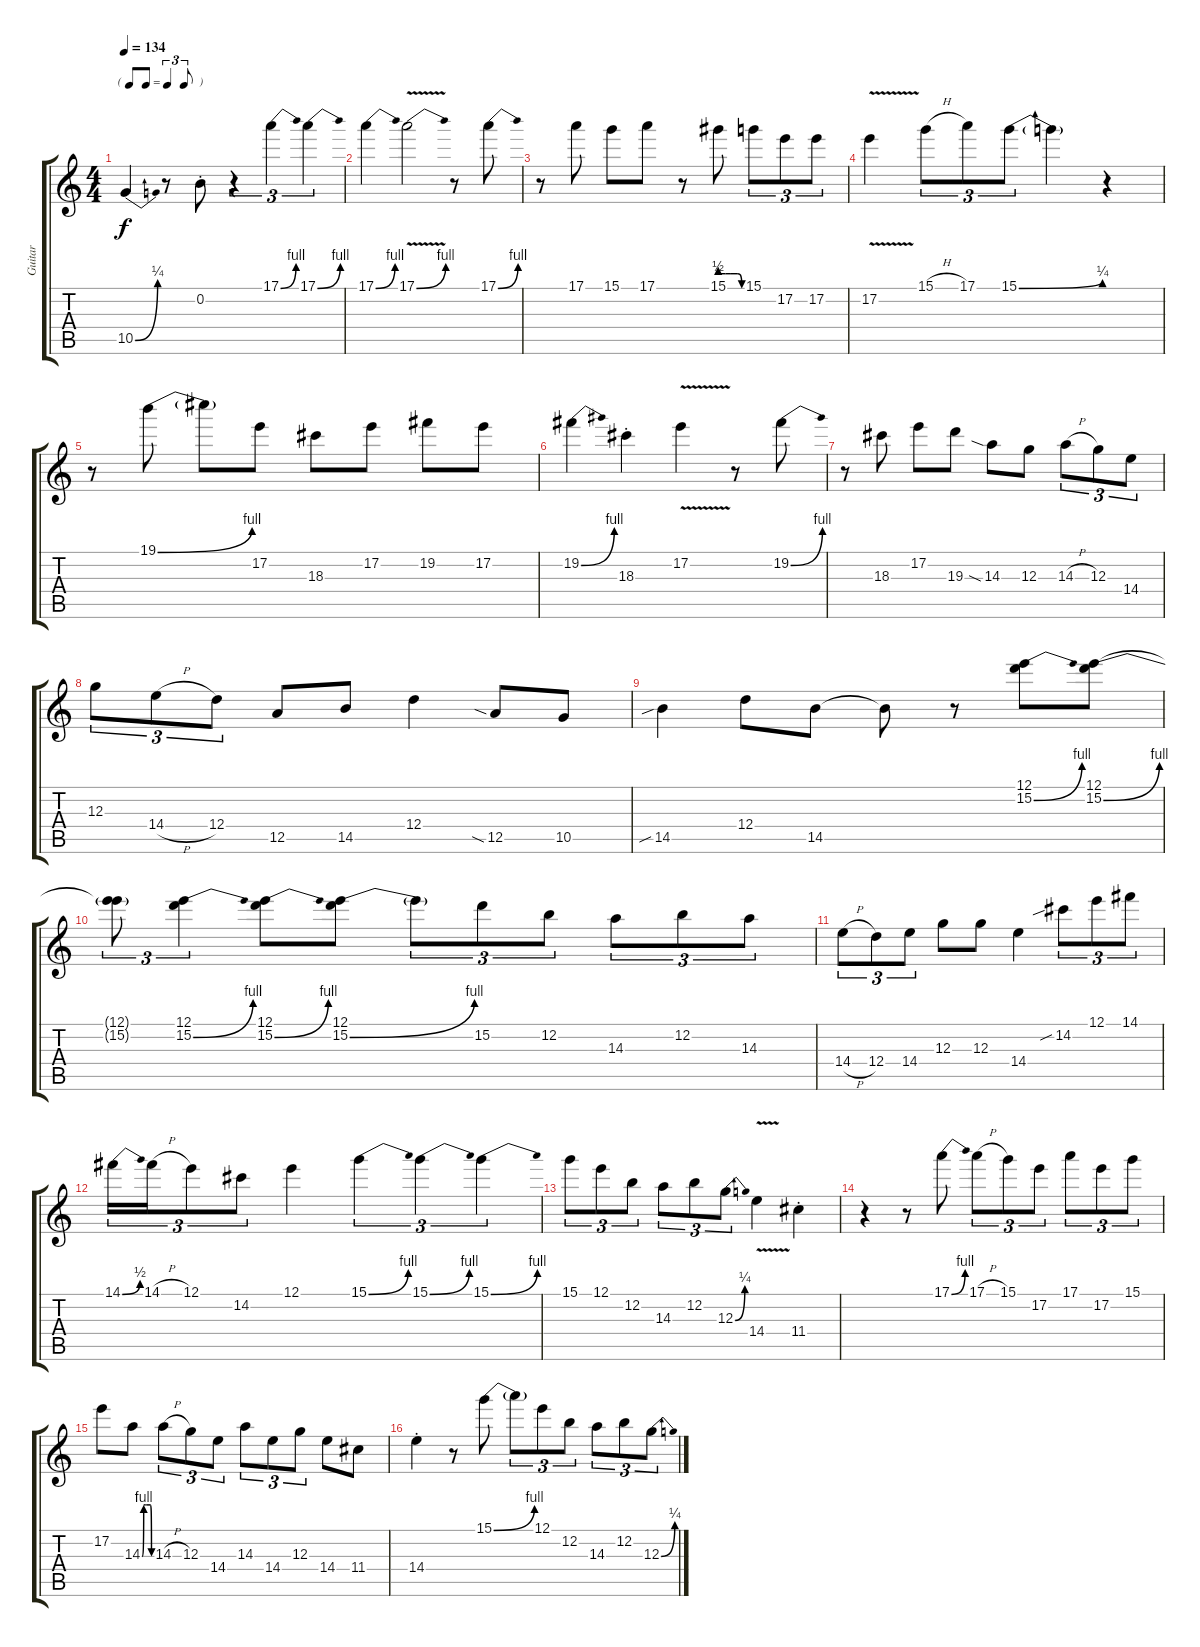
\track ("Guitar" "Guitar") {instrument overdrivenguitar}
\staff {score tabs}
\tuning (E4 B3 G3 D3 A2 E2) {hide}
\ts (4 4)
\tf triplet8th
\tempo 134
\clef g2
\ks c
10.5{be (bend 0 0 60 1)}.4{dy f} r.8 0.2{st}.8 r.4{tu (3 2)} 17.1{be (bend 0 0 60 4)}.4{tu (3 2)} 17.1{be (bend 0 0 60 4)}.4{tu (3 2)} |
17.1{be (bend 0 0 60 4)}.4 17.1{be (bend 0 0 60 4) v}.2 r.8 17.1{be (bend 0 0 60 4)}.8 |
r.8 17.1.8 15.1.8 17.1.8 r.8 15.1{be (custom 0 2 15 2 30 2 49 2 60 0)}.8 15.1.8{tu (3 2)} 17.2.8{tu (3 2)} 17.2.8{tu (3 2)} |
17.2{v}.4 15.1{h}.8{tu (3 2)} 17.1.8{tu (3 2)} 15.1{be (bend 0 0 60 1)}.8{tu (3 2)} 15.1{t}.4 r.4 |
r.8 19.1{be (bend 0 0 60 4)}.8 19.1{t}.8 17.2.8 18.3.8 17.2.8 19.2.8 17.2.8 |
19.2{be (bend 0 0 60 4)}.4 18.3{st}.4 17.2{v}.4 r.8 19.2{be (bend 0 0 60 4)}.8 |
r.8 18.3.8 17.2.8 19.3.8 14.3{sia}.8 12.3.8 14.3{h}.8{tu (3 2)} 12.3.8{tu (3 2)} 14.4.8{tu (3 2)} |
12.3.8{tu (3 2)} 14.4{h}.8{tu (3 2)} 12.4.8{tu (3 2)} 12.5.8 14.5.8 12.4.4 12.5{sia}.8 10.5.8 |
14.5{sib}.4 12.4.8 14.5.8 14.5{t}.8 r.8 (12.1 15.2{be (bend 0 0 60 4)}).8 (12.1 15.2{be (bend 0 0 60 4)}).8 |
(12.1{t} 15.2{t}).8{tu (3 2)} (12.1 15.2{be (bend 0 0 60 4)}).4{tu (3 2)} (12.1 15.2{be (bend 0 0 60 4)}).8 (12.1 15.2{be (bend 0 0 60 4)}).8 15.2{t}.8{tu (3 2)} 15.2.8{tu (3 2)} 12.2.8{tu (3 2)} 14.3.8{tu (3 2)} 12.2.8{tu (3 2)} 14.3.8{tu (3 2)} |
14.4{h}.8{tu (3 2)} 12.4.8{tu (3 2)} 14.4.8{tu (3 2)} 12.3.8 12.3.8 14.4.4 14.2{sib}.8{tu (3 2)} 12.1.8{tu (3 2)} 14.1.8{tu (3 2)} |
14.1{be (bend 0 0 60 2)}.16{tu (3 2)} 14.1{h}.16{tu (3 2)} 12.1.8{tu (3 2)} 14.2.8{tu (3 2)} 12.1.4 15.1{be (bend 0 0 60 4)}.4{tu (3 2)} 15.1{be (bend 0 0 60 4)}.4{tu (3 2)} 15.1{be (bend 0 0 60 4)}.4{tu (3 2)} |
15.1.8{tu (3 2)} 12.1.8{tu (3 2)} 12.2.8{tu (3 2)} 14.3.8{tu (3 2)} 12.2.8{tu (3 2)} 12.3{be (bend 0 0 60 1)}.8{tu (3 2)} 14.4{v}.4 11.4{st}.4 |
r.4 r.8 17.1{be (bend 0 0 60 4)}.8 17.1{h}.8{tu (3 2)} 15.1.8{tu (3 2)} 17.2.8{tu (3 2)} 17.1.8{tu (3 2)} 17.2.8{tu (3 2)} 15.1.8{tu (3 2)} |
17.2.8 14.3{be (custom 0 0 10 4 20 4 30 4 54 4 60 0)}.8 14.3{h}.8{tu (3 2)} 12.3.8{tu (3 2)} 14.4.8{tu (3 2)} 14.3.8{tu (3 2)} 14.4.8{tu (3 2)} 12.3.8{tu (3 2)} 14.4.8 11.4.8 |
14.4{st}.4 r.8 15.1{be (bend 0 0 60 4)}.8 15.1{t}.8{tu (3 2)} 12.1.8{tu (3 2)} 12.2.8{tu (3 2)} 14.3.8{tu (3 2)} 12.2.8{tu (3 2)} 12.3{be (bend 0 0 60 1)}.8{tu (3 2)}
